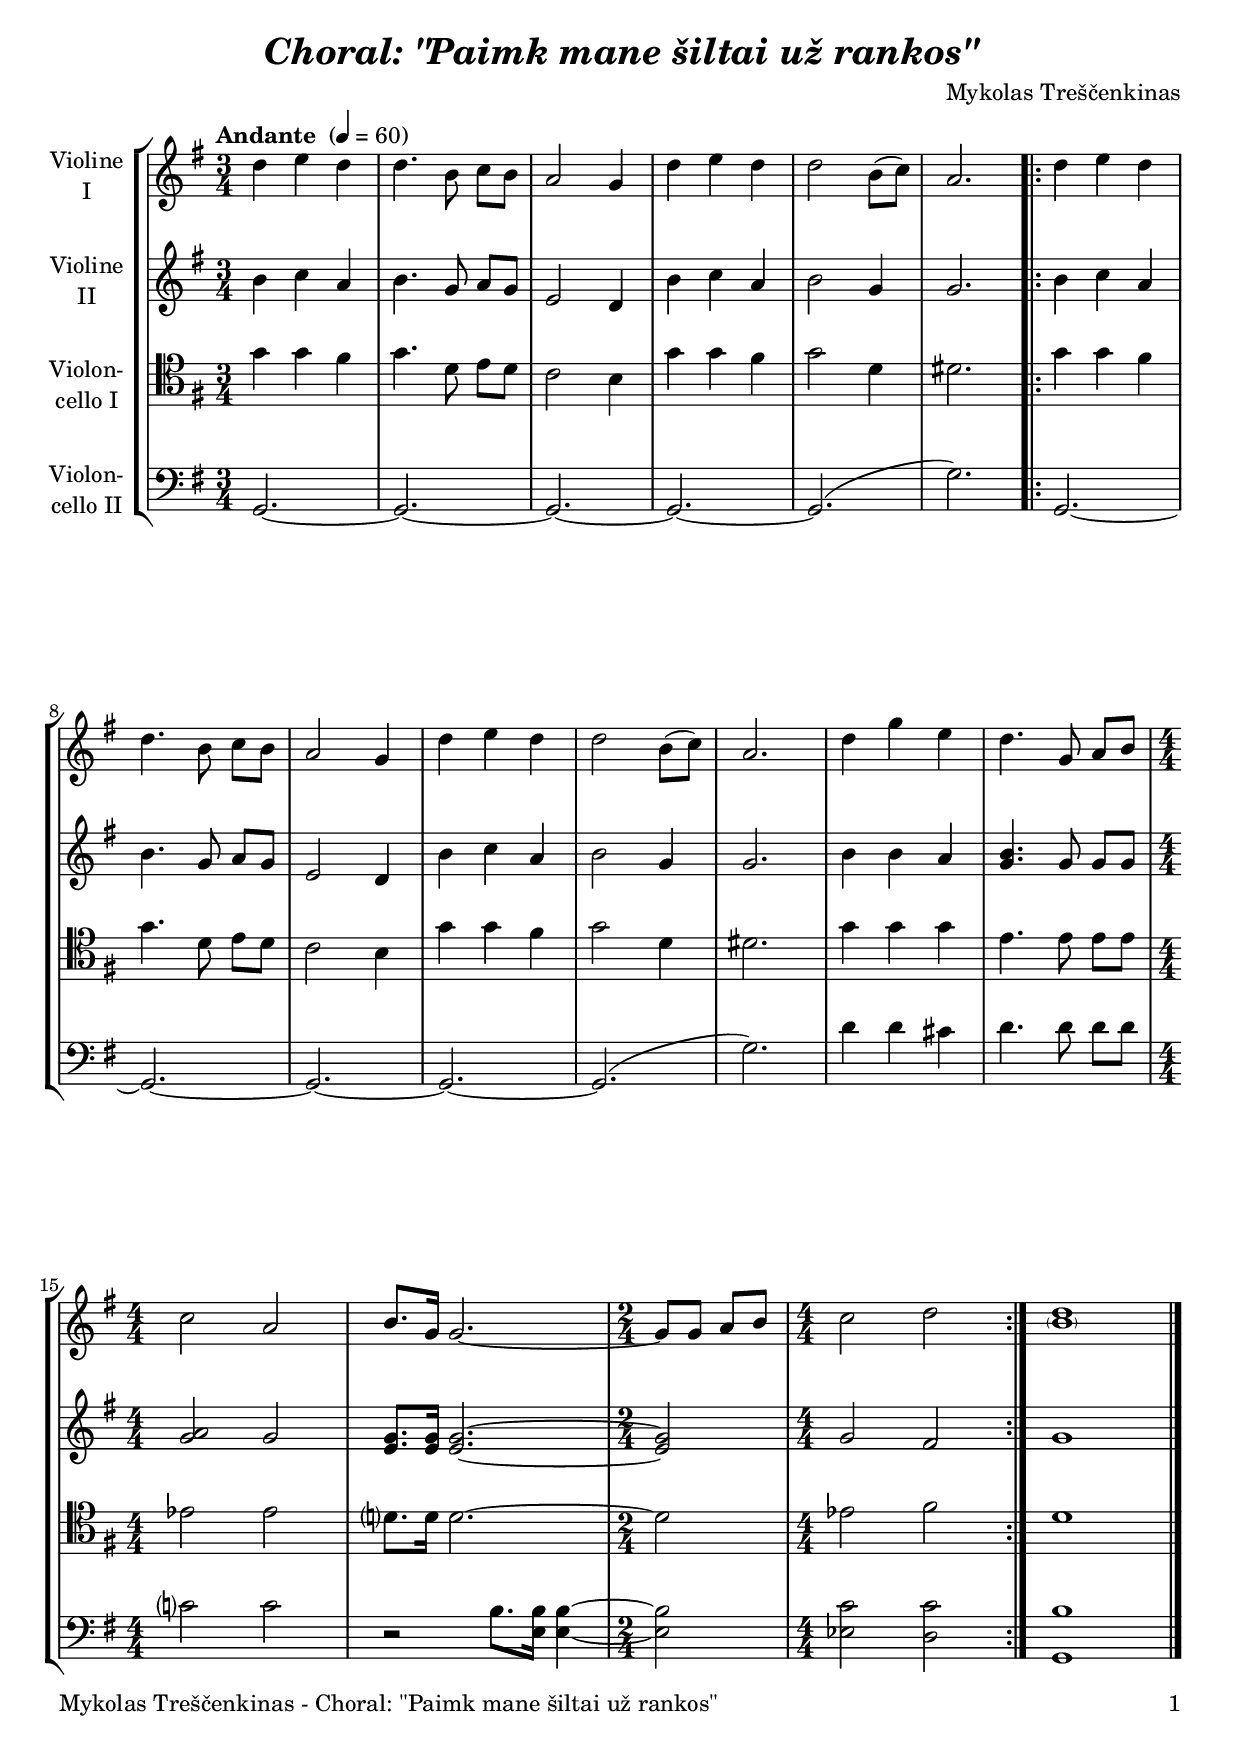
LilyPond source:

\version "2.22.0"
\include "deutsch.ly"

#(set-global-staff-size 20)

\header {
  title     = \markup \bold \italic "Choral: \"Paimk mane šiltai už rankos\""
  composer  = "Mykolas Treščenkinas"
%  arranger  = ""
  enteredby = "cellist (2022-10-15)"
%  piece     = ""
}

voiceconsts = {
  \key e \major
  \time 3/4
  \clef "treble"
  \numericTimeSignature
  \compressEmptyMeasures
  % Set default beaming for all staves
  \set Timing.beamExceptions = #'()
  \set Timing.baseMoment     = #(ly:make-moment 1 4)
  \set Timing.beatStructure  = #'(1 1 1)
  \tempo "Andante " 4=60
}

mist = "string ensemble 1"
mivl = "violin"
miba = "cello"
mipz = "pizzicato strings"

va = \relative c'' {
  \voiceconsts

  h4 cis h
  h4. gis8 a gis
  fis2 e4
  h' cis h
  h2 gis8( a)
  fis2.
  
  \repeat volta 2 {
    h4 cis h
    h4. gis8 a gis
    fis2 e4
    h' cis h
    h2 gis8( a)
    fis2.

    h4 e cis
    h4. e,8 fis gis \time 4/4
    a2 fis

    gis8. e16 e2.~ \time 2/4
    e8 e fis gis \time 4/4
    a2 h
  }
  <\parenthesize gis h>1 \bar "|."
}

vb = \relative c'' {
  \voiceconsts

  gis4 a fis
  gis4. e8 fis e
  cis2 h4
  gis' a fis
  gis2 e4
  e2.
  
  \repeat volta 2 {
    gis4 a fis
    gis4. e8 fis e
    cis2 h4
    gis' a fis
    gis2 e4
    e2.

    gis4 gis fis
    <e gis>4. e8 e e \time 4/4
    <e fis>2 e

    <cis e>8. <cis e>16 <cis e>2.~ \time 2/4
    <cis e>2 \time 4/4
    e dis
  }
  e1 \bar "|."
}

vc = \relative c' {
  \voiceconsts
  \clef "tenor"

  e4 e dis
  e4. h8 cis h
  a2 gis4
  e' e dis
  e2 h4
  his2.
  
  \repeat volta 2 {
    e4 e dis
    e4. h8 cis h
    a2 gis4
    e' e dis
    e2 h4
    his2.

    e4 e e
    cis4. cis8 cis cis \time 4/4
    c2 c

    h?8. h16 h2.~ \time 2/4
    h2 \time 4/4
    c dis
  }
  h1 \bar "|."
}

vd = \relative c, {
  \voiceconsts
  \clef "bass"

  e2.~
  e~
  e~
  e~
  e(
  e')
  
  \repeat volta 2 {
    e,~
    e~
    e~
    e~
    e(
    e')

    h'4 h ais
    h4. h8 h h \time 4/4
    a?2 a

    r gis8. <cis, gis'>16 <cis gis'>4~ \time 2/4
    <cis gis'>2 \time 4/4
    <c a'> <h a'>
  }
  <e, gis'>1 \bar "|."
}


music = \new StaffGroup <<
      \new Staff {
	\set Staff.midiInstrument = \mivl
	\set Staff.instrumentName = \markup \center-column { "Violine" "I" }
	\transpose e g { \va }
      }

      \new Staff {
	\set Staff.midiInstrument = \mivl
	\set Staff.instrumentName = \markup \center-column { "Violine" "II" }
	\transpose e g { \vb }
      }

      \new Staff {
	\set Staff.midiInstrument = \miba
	\set Staff.instrumentName = \markup \center-column { "Violon-" "cello I" }
	\transpose e g { \vc }
      }

      \new Staff {
	\set Staff.midiInstrument = \miba
	\set Staff.instrumentName = \markup \center-column { "Violon-" "cello II" }
	\transpose e g { \vd }
      }
>>

\book {
   \paper {
    print-page-number = ##t
    print-first-page-number = ##t
    ragged-last-bottom = ##f
    oddHeaderMarkup = \markup \null
    evenHeaderMarkup = \markup \null
    oddFooterMarkup = \markup {
      \fill-line {
        \on-the-fly #print-page-number-check-first
        "Mykolas Treščenkinas - Choral: \"Paimk mane šiltai už rankos\"" \fromproperty #'page:page-number-string
      }
    }
    evenFooterMarkup = \oddFooterMarkup
  } \score {
    \music
    \layout {}
  }

  \score {
    \unfoldRepeats \music

    \midi {
      \context {
        \Score
      }
    }
  }
}